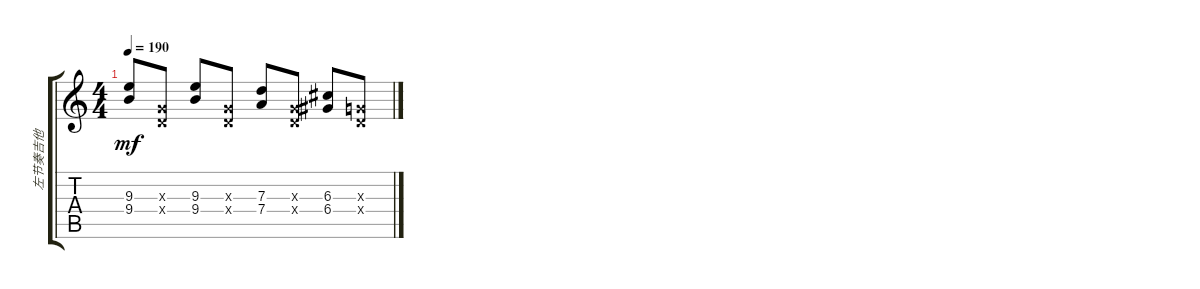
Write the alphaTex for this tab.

\track ("左节奏吉他" "左节奏吉他") {instrument acousticguitarsteel}
\staff {score tabs}
\tuning (E4 B3 G3 D3 A2 E2) {hide}
\ts (4 4)
\tempo 190
\clef g2
\ks c
(9.3 9.4).8{dy mf} (0.3{x} 0.4{x}).8 (9.3 9.4).8 (0.3{x} 0.4{x}).8 (7.3 7.4).8 (0.3{x} 0.4{x}).8 (6.3 6.4).8 (0.3{x} 0.4{x}).8
